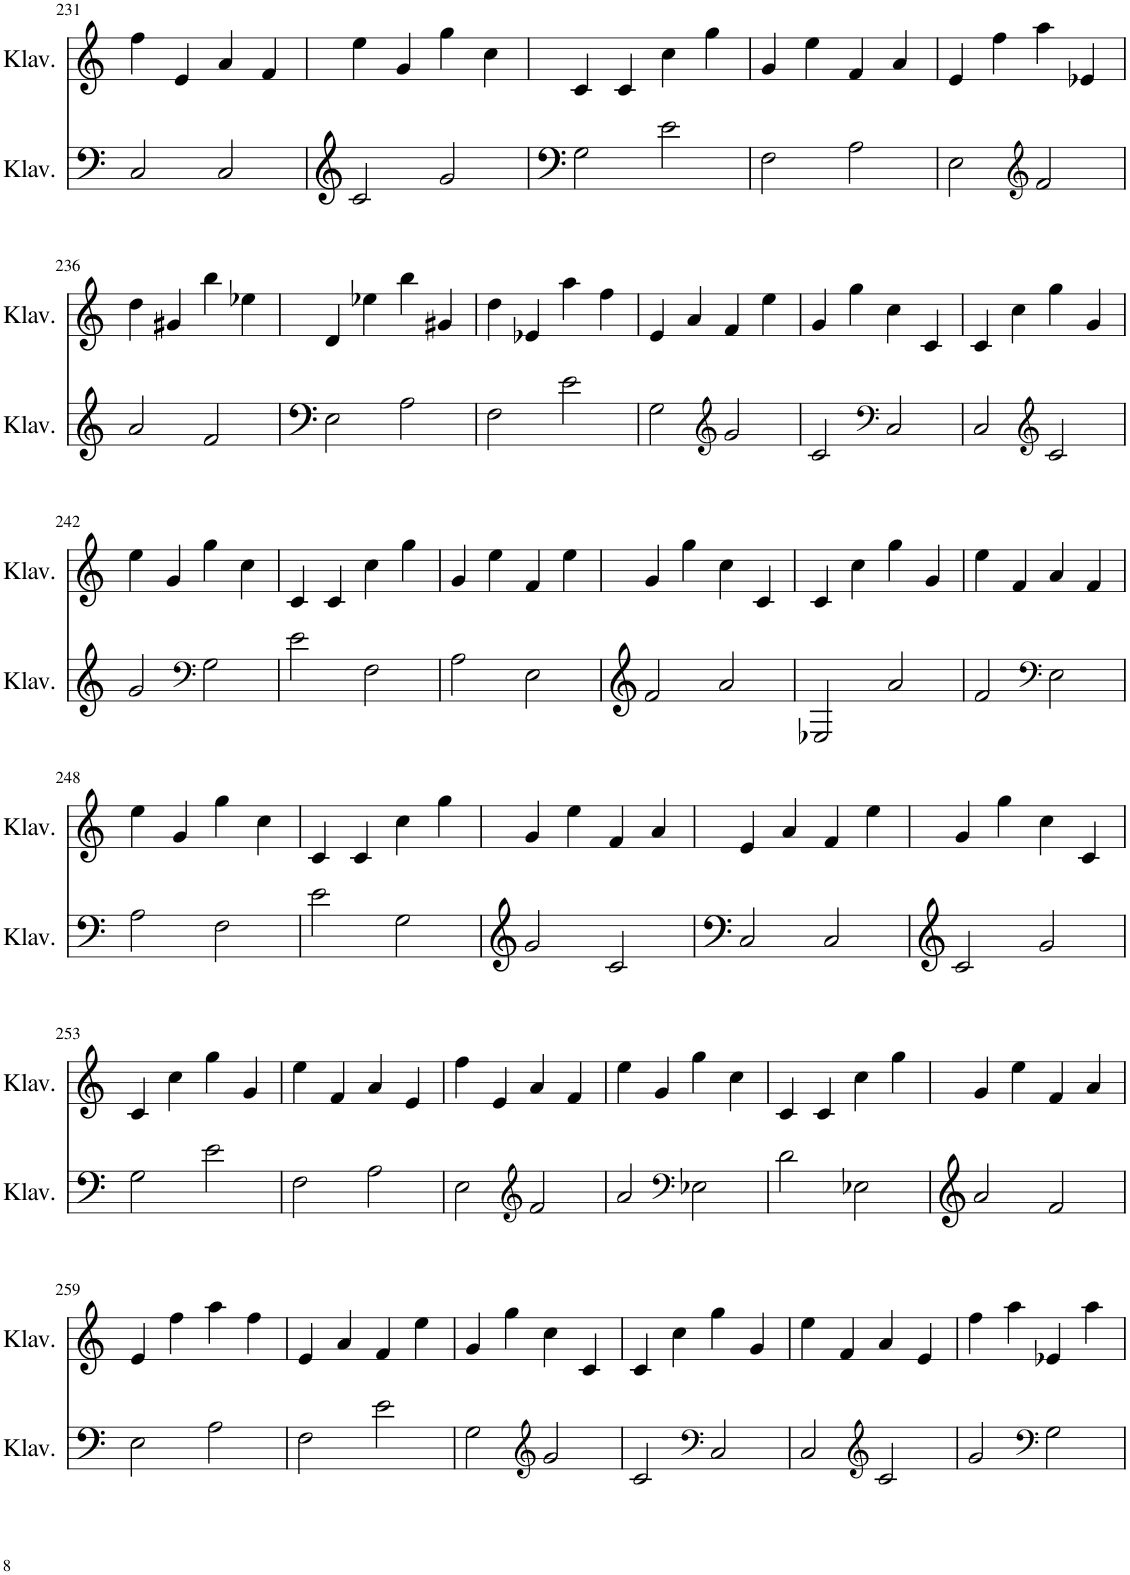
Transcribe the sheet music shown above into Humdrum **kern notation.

**kern	**kern
*part2	*part1
*staff2	*staff1
*I"Klavier	*I"Klavier
*I'Klav.	*I'Klav.
!!LO:PB:g=z
*clefF4	*clefG2
*k[]	*k[]
*M4/4	*M4/4
=231	=231
2C/	4ff\
.	4e/
2C/	4a/
.	4f/
=232	=232
2c/	4ee\
.	4g/
2g/	4gg\
.	4cc\
=233	=233
2G\	4c/
.	4c/
2e\	4cc\
.	4gg\
=234	=234
2F\	4g/
.	4ee\
2A\	4f/
.	4a/
=235	=235
2E\	4e/
.	4ff\
*clefG2	*
2f/	4aa\
.	4e-X/
!!LO:LB:g=z
=236	=236
2a/	4dd\
.	4g#X/
2f/	4bb\
.	4ee-X\
=237	=237
2E\	4d/
.	4ee-X\
2A\	4bb\
.	4g#X/
=238	=238
2F\	4dd\
.	4e-X/
2e\	4aa\
.	4ff\
=239	=239
2G\	4e/
.	4a/
*clefG2	*
2g/	4f/
.	4ee\
=240	=240
2c/	4g/
.	4gg\
*clefF4	*
2C/	4cc\
.	4c/
=241	=241
2C/	4c/
.	4cc\
*clefG2	*
2c/	4gg\
.	4g/
!!LO:LB:g=z
=242	=242
2g/	4ee\
.	4g/
*clefF4	*
2G\	4gg\
.	4cc\
=243	=243
2e\	4c/
.	4c/
2F\	4cc\
.	4gg\
=244	=244
2A\	4g/
.	4ee\
2E\	4f/
.	4ee\
=245	=245
2f/	4g/
.	4gg\
2a/	4cc\
.	4c/
=246	=246
2E-X/	4c/
.	4cc\
2a/	4gg\
.	4g/
=247	=247
2f/	4ee\
.	4f/
*clefF4	*
2E\	4a/
.	4f/
!!LO:LB:g=z
=248	=248
2A\	4ee\
.	4g/
2F\	4gg\
.	4cc\
=249	=249
2e\	4c/
.	4c/
2G\	4cc\
.	4gg\
=250	=250
2g/	4g/
.	4ee\
2c/	4f/
.	4a/
=251	=251
2C/	4e/
.	4a/
2C/	4f/
.	4ee\
=252	=252
2c/	4g/
.	4gg\
2g/	4cc\
.	4c/
!!LO:LB:g=z
=253	=253
2G\	4c/
.	4cc\
2e\	4gg\
.	4g/
=254	=254
2F\	4ee\
.	4f/
2A\	4a/
.	4e/
=255	=255
2E\	4ff\
.	4e/
*clefG2	*
2f/	4a/
.	4f/
=256	=256
2a/	4ee\
.	4g/
*clefF4	*
2E-X\	4gg\
.	4cc\
=257	=257
2d\	4c/
.	4c/
2E-X\	4cc\
.	4gg\
=258	=258
2a/	4g/
.	4ee\
2f/	4f/
.	4a/
!!LO:LB:g=z
=259	=259
2E\	4e/
.	4ff\
2A\	4aa\
.	4ff\
=260	=260
2F\	4e/
.	4a/
2e\	4f/
.	4ee\
=261	=261
2G\	4g/
.	4gg\
*clefG2	*
2g/	4cc\
.	4c/
=262	=262
2c/	4c/
.	4cc\
*clefF4	*
2C/	4gg\
.	4g/
=263	=263
2C/	4ee\
.	4f/
*clefG2	*
2c/	4a/
.	4e/
=264	=264
2g/	4ff\
.	4aa\
*clefF4	*
2G\	4e-X/
.	4aa\
=	=
*-	*-
